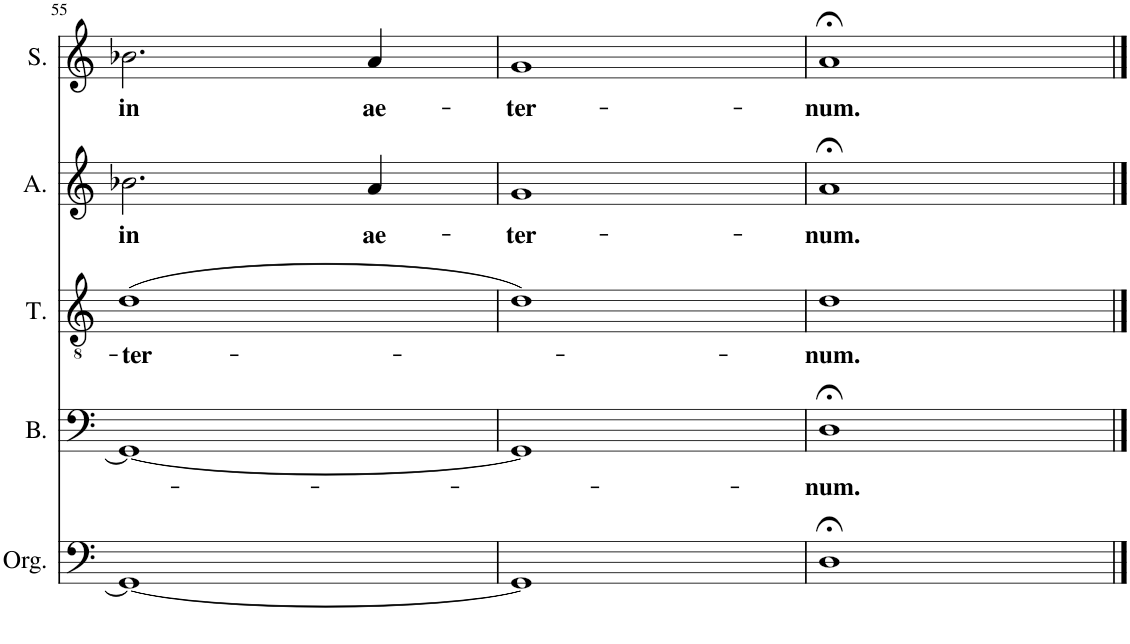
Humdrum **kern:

**kern	**kern	**text	**kern	**text	**kern	**text	**kern	**text
*part5	*part4	*part4	*part3	*part3	*part2	*part2	*part1	*part1
*staff5	*staff4	*staff4	*staff3	*staff3	*staff2	*staff2	*staff1	*staff1
*I"Orgue	*I"Bass	*	*I"Ténor	*	*I"Alto	*	*I"Soprano	*
*I'Org.	*I'B.	*	*I'T.	*	*I'A.	*	*I'S.	*
!!LO:PB:g=z
*clefF4	*clefF4	*	*clefGv2	*	*clefG2	*	*clefG2	*
*k[]	*k[]	*	*k[]	*	*k[]	*	*k[]	*
*M2/2	*M2/2	*	*M2/2	*	*M2/2	*	*M2/2	*
*met(c|)	*met(c|)	*	*met(c|)	*	*met(c|)	*	*met(c|)	*
=55	=55	=55	=55	=55	=55	=55	=55	=55
!	!	!	!	!LO:LY:b	!	!LO:LY:b	!	!LO:LY:b
1GG_	1GG_	.	(1d	-ter-	2.b-X\	in	2.b-X\	in
!	!	!	!	!	!	!LO:LY:b	!	!LO:LY:b
.	.	.	.	.	4a/	ae-	4a/	ae-
=56	=56	=56	=56	=56	=56	=56	=56	=56
!	!	!	!	!	!	!LO:LY:b	!	!LO:LY:b
1GG]	1GG]	.	1d)	.	1g	-ter-	1g	-ter-
=57	=57	=57	=57	=57	=57	=57	=57	=57
!	!	!LO:LY:b	!	!LO:LY:b	!	!LO:LY:b	!	!LO:LY:b
1D;<	1D;<	-num.	1d	-num.	1a;<	-num.	1a;<	-num.
==	==	==	==	==	==	==	==	==
*-	*-	*-	*-	*-	*-	*-	*-	*-
